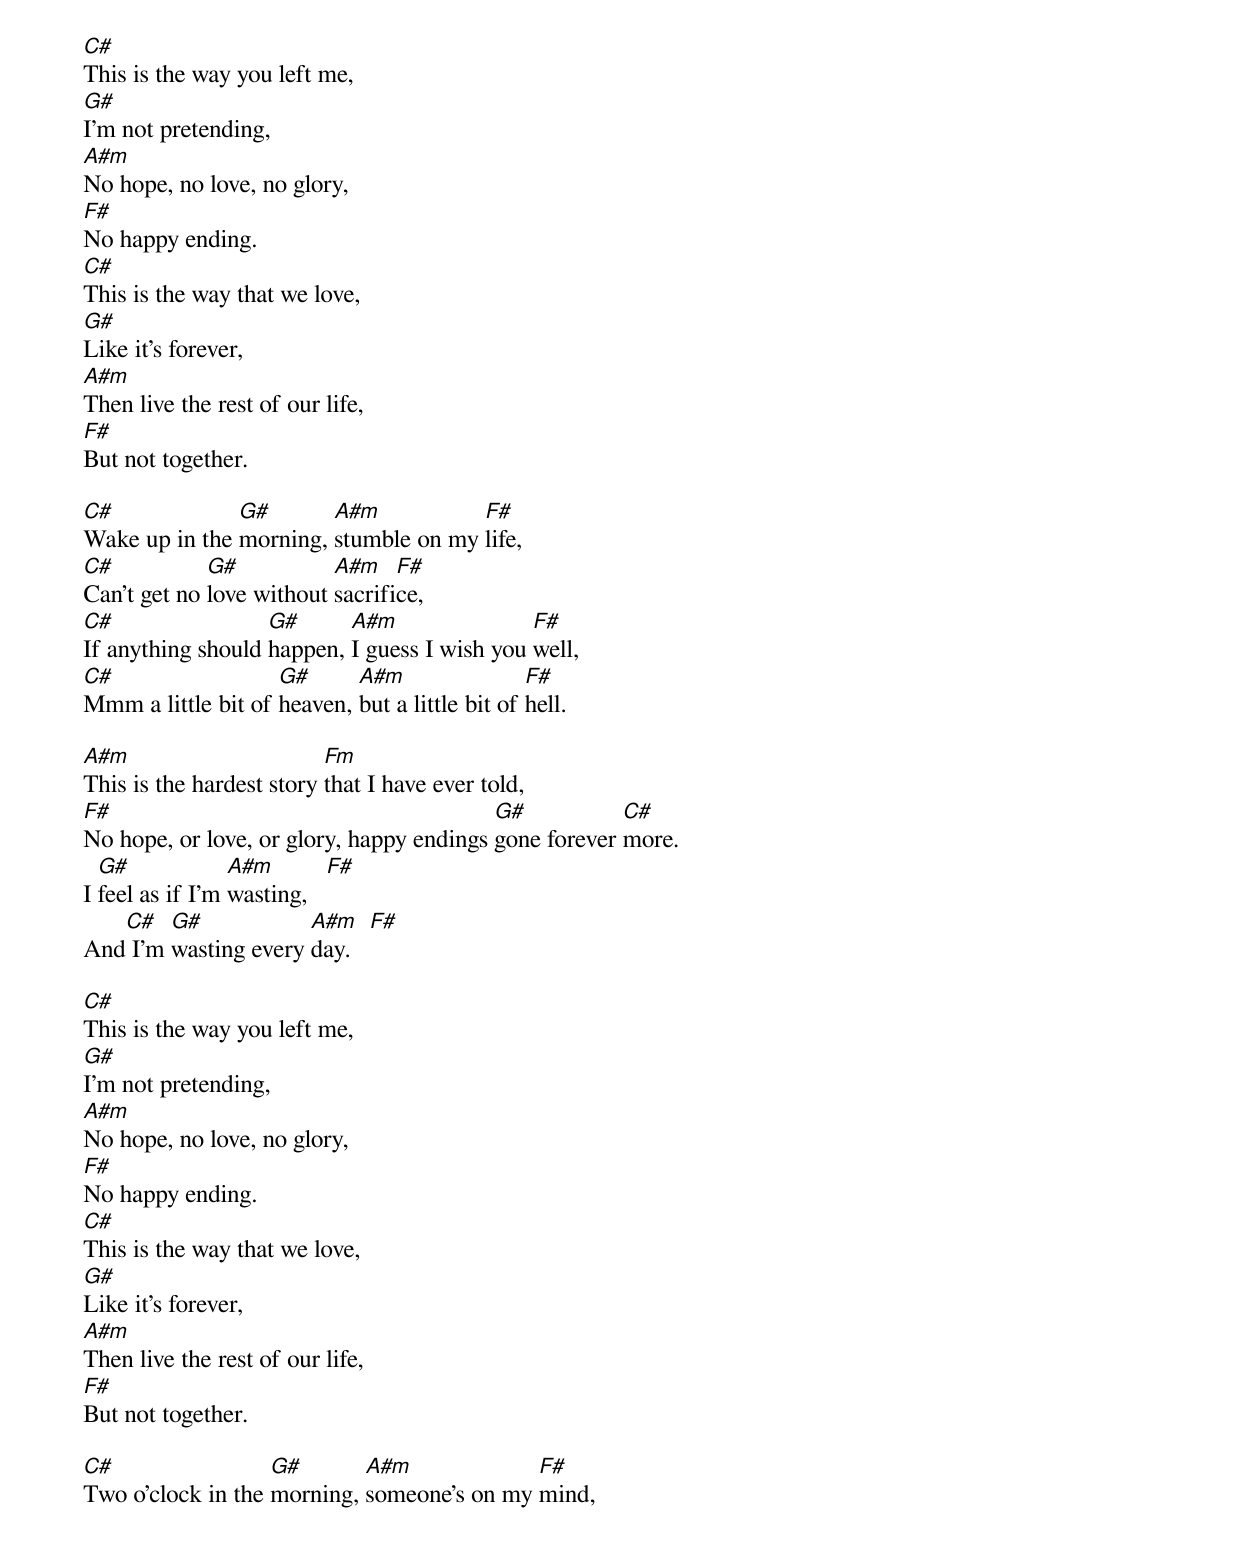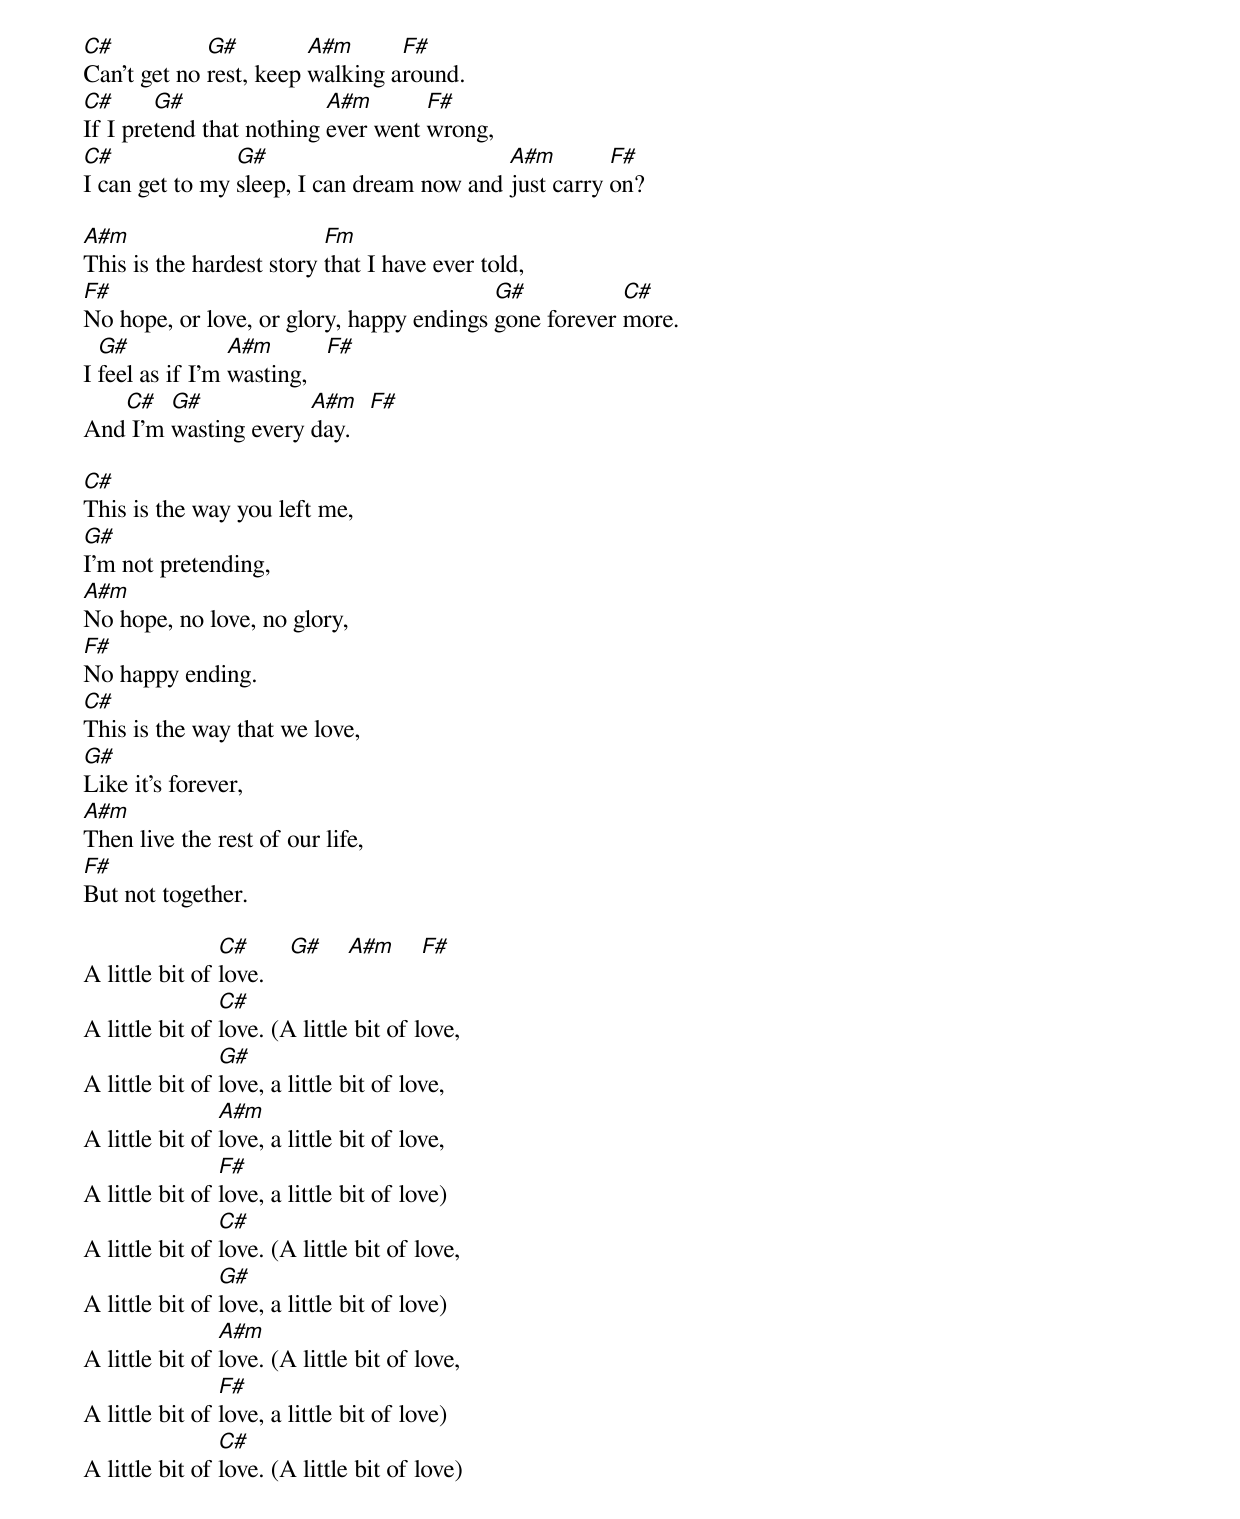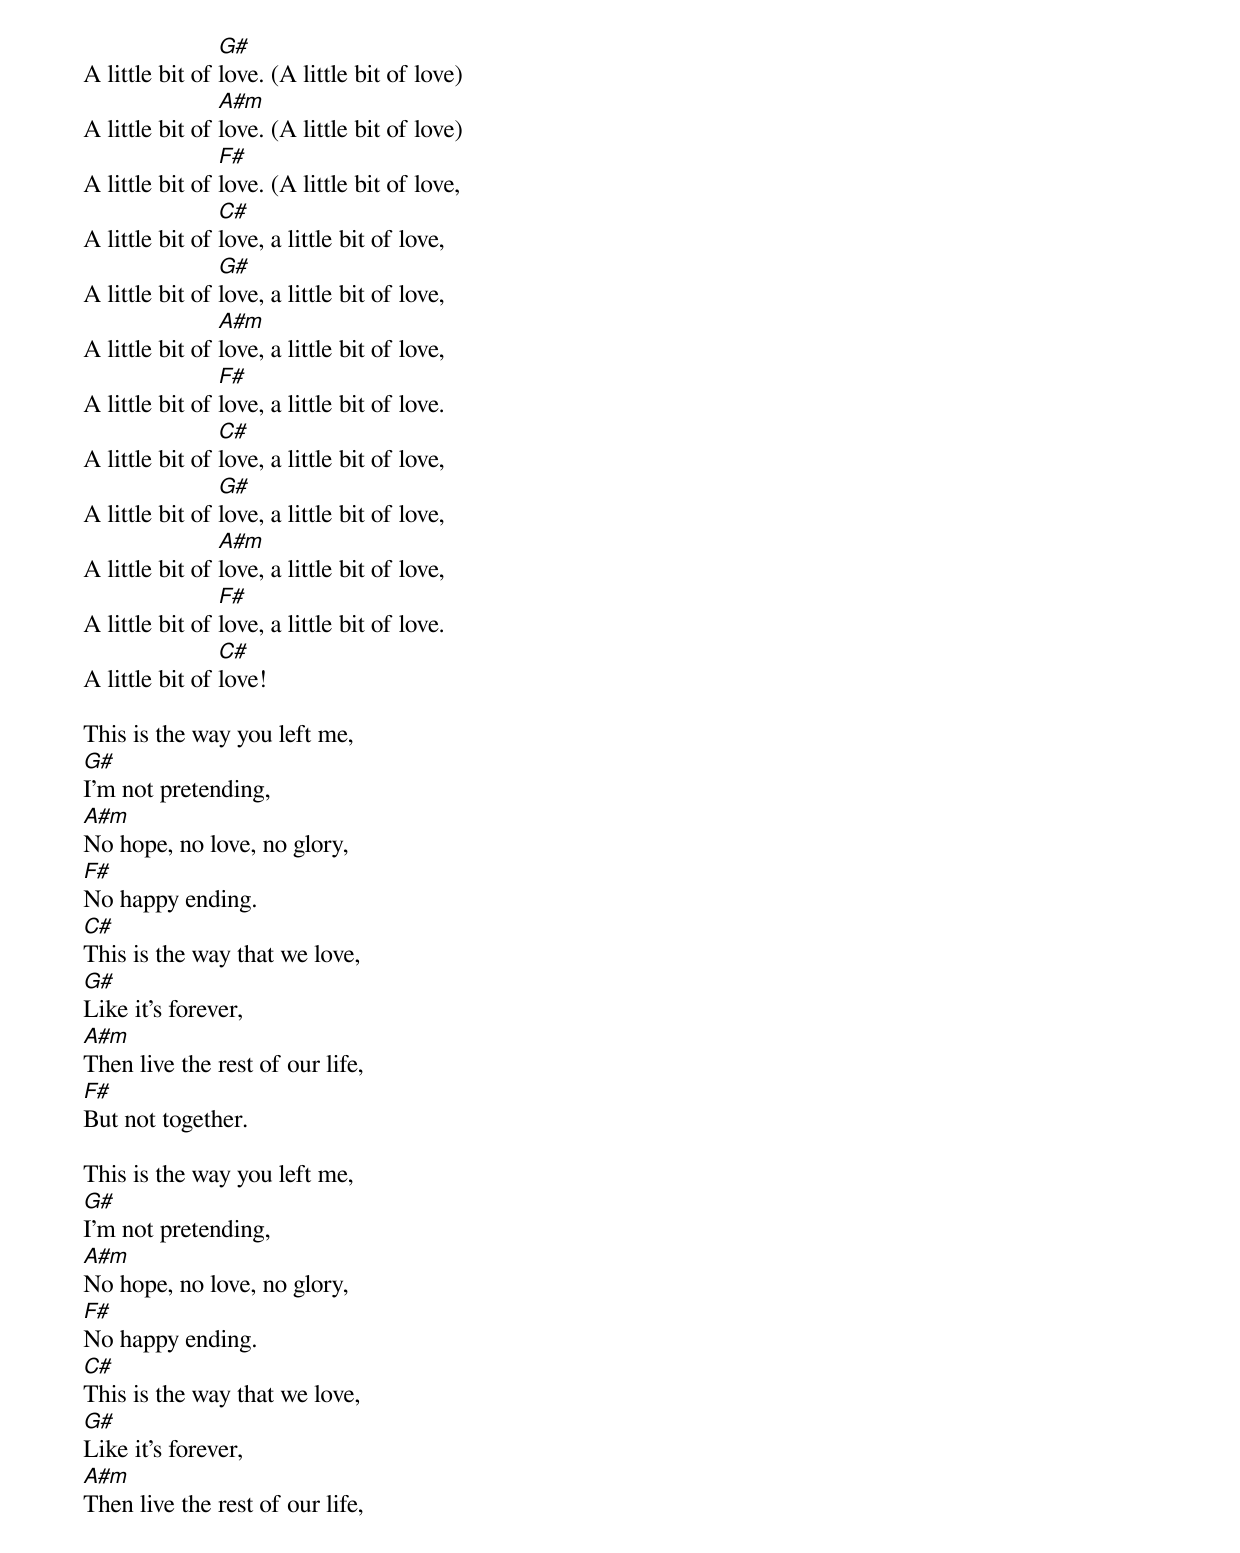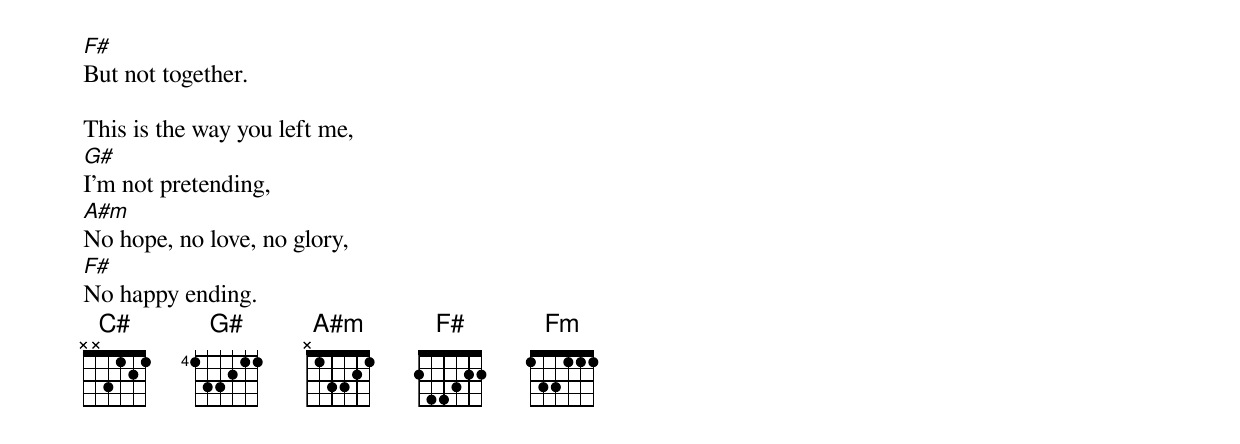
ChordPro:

{C}
[C#]This is the way you left me,
[G#]I'm not pretending,
[A#m]No hope, no love, no glory,
[F#]No happy ending.
[C#]This is the way that we love,
[G#]Like it's forever,
[A#m]Then live the rest of our life,
[F#]But not together.

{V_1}
[C#]Wake up in the [G#]morning, [A#m]stumble on my [F#]life,
[C#]Can't get no [G#]love without [A#m]sacrifi[F#]ce,
[C#]If anything should [G#]happen, [A#m]I guess I wish you [F#]well,
[C#]Mmm a little bit of [G#]heaven, [A#m]but a little bit of [F#]hell.

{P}
[A#m]This is the hardest story [Fm]that I have ever told,
[F#]No hope, or love, or glory, happy endings [G#]gone forever [C#]more.
I [G#]feel as if I'm [A#m]wasting,   [F#]
And[C#] I'm [G#]wasting every [A#m]day.   [F#]

{C}
[C#]This is the way you left me,
[G#]I'm not pretending,
[A#m]No hope, no love, no glory,
[F#]No happy ending.
[C#]This is the way that we love,
[G#]Like it's forever,
[A#m]Then live the rest of our life,
[F#]But not together.

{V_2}
[C#]Two o'clock in the [G#]morning, [A#m]someone's on my [F#]mind,
[C#]Can't get no [G#]rest, keep [A#m]walking a[F#]round.
[C#]If I pre[G#]tend that nothing [A#m]ever went [F#]wrong,
[C#]I can get to my [G#]sleep, I can dream now and [A#m]just carry [F#]on?

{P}
[A#m]This is the hardest story [Fm]that I have ever told,
[F#]No hope, or love, or glory, happy endings [G#]gone forever [C#]more.
I [G#]feel as if I'm [A#m]wasting,   [F#]
And[C#] I'm [G#]wasting every [A#m]day.   [F#]

{C}
[C#]This is the way you left me,
[G#]I'm not pretending,
[A#m]No hope, no love, no glory,
[F#]No happy ending.
[C#]This is the way that we love,
[G#]Like it's forever,
[A#m]Then live the rest of our life,
[F#]But not together.

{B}
A little bit of [C#]love.    [G#]    [A#m]    [F#]
A little bit of [C#]love. (A little bit of love,
A little bit of [G#]love, a little bit of love,
A little bit of [A#m]love, a little bit of love,
A little bit of [F#]love, a little bit of love)
A little bit of [C#]love. (A little bit of love,
A little bit of [G#]love, a little bit of love)
A little bit of [A#m]love. (A little bit of love,
A little bit of [F#]love, a little bit of love)
A little bit of [C#]love. (A little bit of love)
A little bit of [G#]love. (A little bit of love)
A little bit of [A#m]love. (A little bit of love)
A little bit of [F#]love. (A little bit of love,
A little bit of [C#]love, a little bit of love,
A little bit of [G#]love, a little bit of love,
A little bit of [A#m]love, a little bit of love,
A little bit of [F#]love, a little bit of love.
A little bit of [C#]love, a little bit of love,
A little bit of [G#]love, a little bit of love,
A little bit of [A#m]love, a little bit of love,
A little bit of [F#]love, a little bit of love.
A little bit of [C#]love!

{C}
This is the way you left me,
[G#]I'm not pretending,
[A#m]No hope, no love, no glory,
[F#]No happy ending.
[C#]This is the way that we love,
[G#]Like it's forever,
[A#m]Then live the rest of our life,
[F#]But not together.

{C}
This is the way you left me,
[G#]I'm not pretending,
[A#m]No hope, no love, no glory,
[F#]No happy ending.
[C#]This is the way that we love,
[G#]Like it's forever,
[A#m]Then live the rest of our life,
[F#]But not together.

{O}
This is the way you left me,
[G#]I'm not pretending,
[A#m]No hope, no love, no glory,
[F#]No happy ending.
